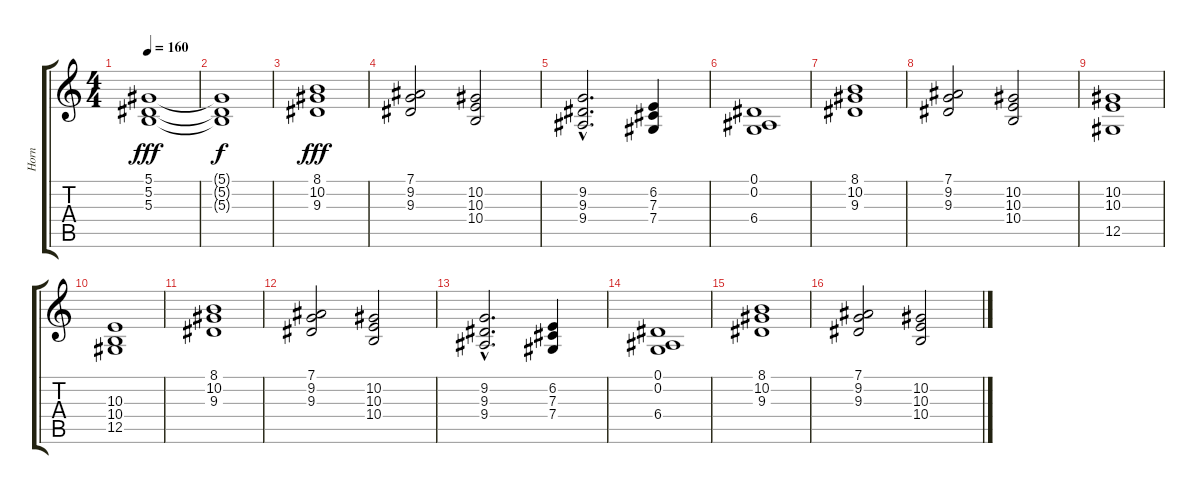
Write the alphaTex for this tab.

\track ("Horn" "Horn") {instrument frenchhorn}
\staff {score tabs}
\tuning (Eb4 Bb3 Gb3 Db3 Ab2 Eb2) {hide}
\ts (4 4)
\tempo 160
\clef g2
\ks c
(5.1 5.2 5.3).1{dy fff} |
(5.1{t} 5.2{t} 5.3{t}).1{dy f} |
(8.1 10.2 9.3).1{dy fff} |
(7.1 9.2 9.3).2 (10.2 10.3 10.4).2 |
(9.2{hac} 9.3{hac} 9.4{hac}).2{d} (6.2 7.3 7.4).4 |
(0.1 0.2 6.4).1 |
(8.1 10.2 9.3).1 |
(7.1 9.2 9.3).2 (10.2 10.3 10.4).2 |
(10.2 10.3 12.5).1 |
(10.3 10.4 12.5).1 |
(8.1 10.2 9.3).1 |
(7.1 9.2 9.3).2 (10.2 10.3 10.4).2 |
(9.2{hac} 9.3{hac} 9.4{hac}).2{d} (6.2 7.3 7.4).4 |
(0.1 0.2 6.4).1 |
(8.1 10.2 9.3).1 |
(7.1 9.2 9.3).2 (10.2 10.3 10.4).2
